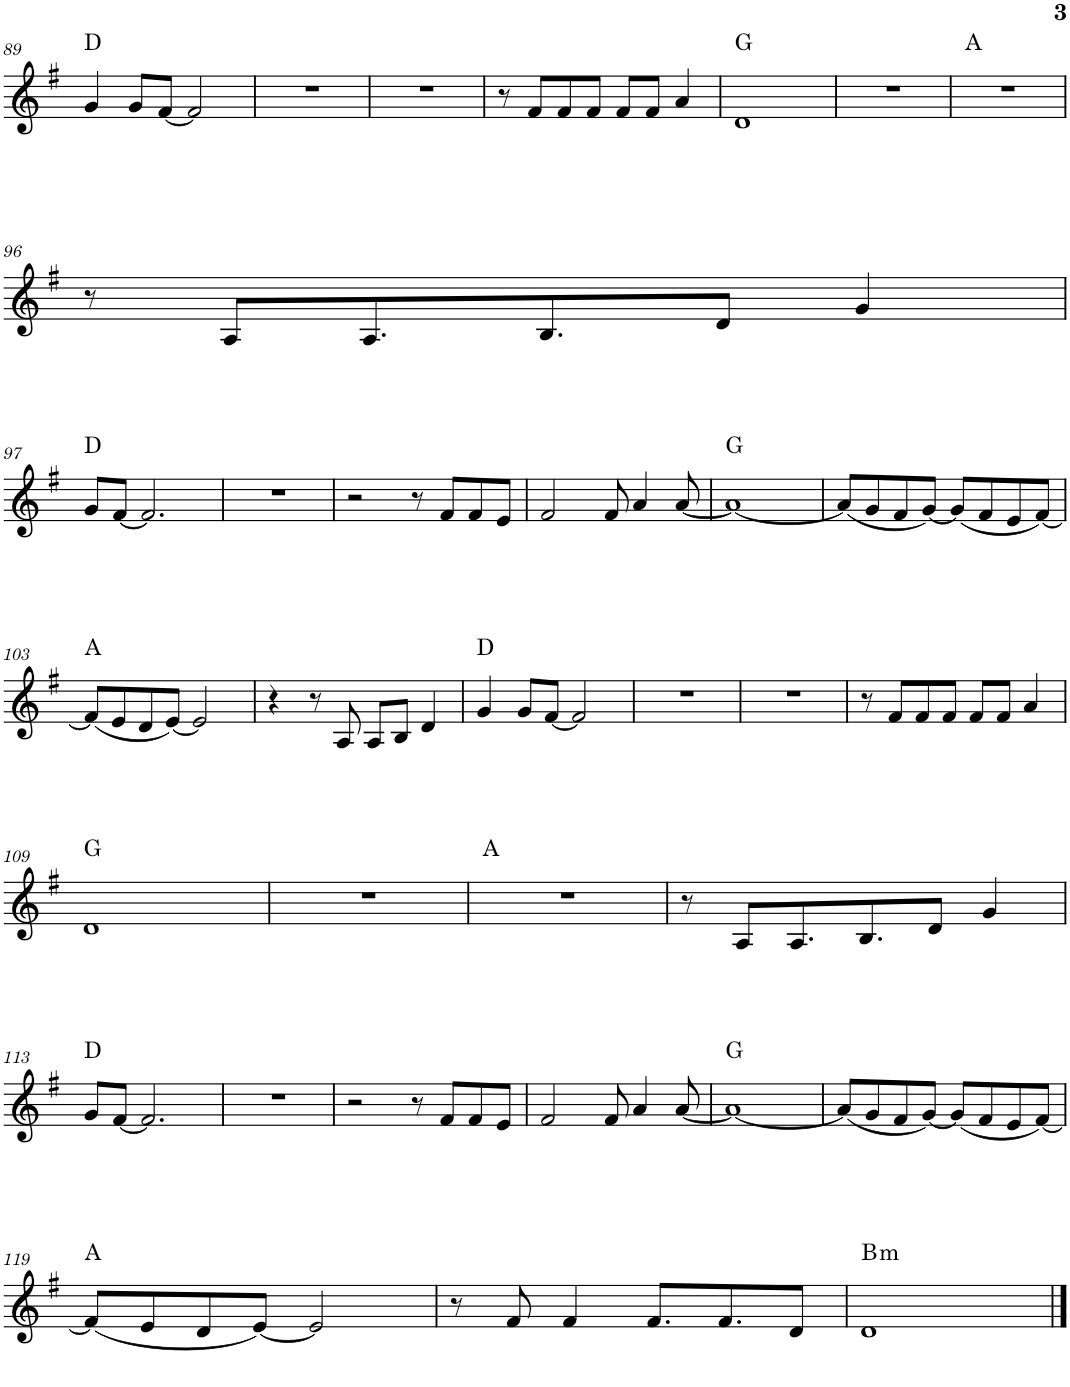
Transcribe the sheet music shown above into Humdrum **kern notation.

**kern	**harte
*part1	*part1
*staff1	*
*I"Piano	*
*I'Pno.	*
!!LO:PB:g=z
*clefG2	*
*k[f#]	*
*M4/4	*
=89	=89
4g/	D:maj
8g/L	.
[8f#/J	.
2f#/]	.
=90	=90
1r	.
=91	=91
1r	.
=92	=92
8r	.
8f#/L	.
8f#/	.
8f#/J	.
8f#/L	.
8f#/J	.
4a/	.
=93	=93
1d	G:maj
=94	=94
1r	.
=95	=95
1r	A:maj
!!LO:LB:g=z
=96	=96
8r	.
8A/L	.
8.A/	.
8.B/	.
8d/J	.
4g/	.
!!LO:LB:g=z
=97	=97
8g/L	D:maj
[8f#/J	.
2.f#/]	.
=98	=98
1r	.
=99	=99
2r	.
8r	.
8f#/L	.
8f#/	.
8e/J	.
=100	=100
2f#/	.
8f#/	.
4a/	.
[8a/	.
=101	=101
1a_	G:maj
=102	=102
(8a/L]	.
8g/	.
8f#/	.
[8g/J)	.
(8g/L]	.
8f#/	.
8e/	.
[8f#/J)	.
!!LO:LB:g=z
=103	=103
(8f#/L]	A:maj
8e/	.
8d/	.
[8e/J)	.
2e/]	.
=104	=104
4r	.
8r	.
8A/	.
8A/L	.
8B/J	.
4d/	.
=105	=105
4g/	D:maj
8g/L	.
[8f#/J	.
2f#/]	.
=106	=106
1r	.
=107	=107
1r	.
=108	=108
8r	.
8f#/L	.
8f#/	.
8f#/J	.
8f#/L	.
8f#/J	.
4a/	.
!!LO:LB:g=z
=109	=109
1d	G:maj
=110	=110
1r	.
=111	=111
1r	A:maj
=112	=112
8r	.
8A/L	.
8.A/	.
8.B/	.
8d/J	.
4g/	.
!!LO:LB:g=z
=113	=113
8g/L	D:maj
[8f#/J	.
2.f#/]	.
=114	=114
1r	.
=115	=115
2r	.
8r	.
8f#/L	.
8f#/	.
8e/J	.
=116	=116
2f#/	.
8f#/	.
4a/	.
[8a/	.
=117	=117
1a_	G:maj
=118	=118
(8a/L]	.
8g/	.
8f#/	.
[8g/J)	.
(8g/L]	.
8f#/	.
8e/	.
[8f#/J)	.
!!LO:LB:g=z
=119	=119
(8f#/L]	A:maj
8e/	.
8d/	.
[8e/J)	.
2e/]	.
=120	=120
8r	.
8f#/	.
4f#/	.
8.f#/L	.
8.f#/	.
8d/J	.
=121	=121
!	!LO:H:kt=m
1d	B:min
==	==
*-	*-
